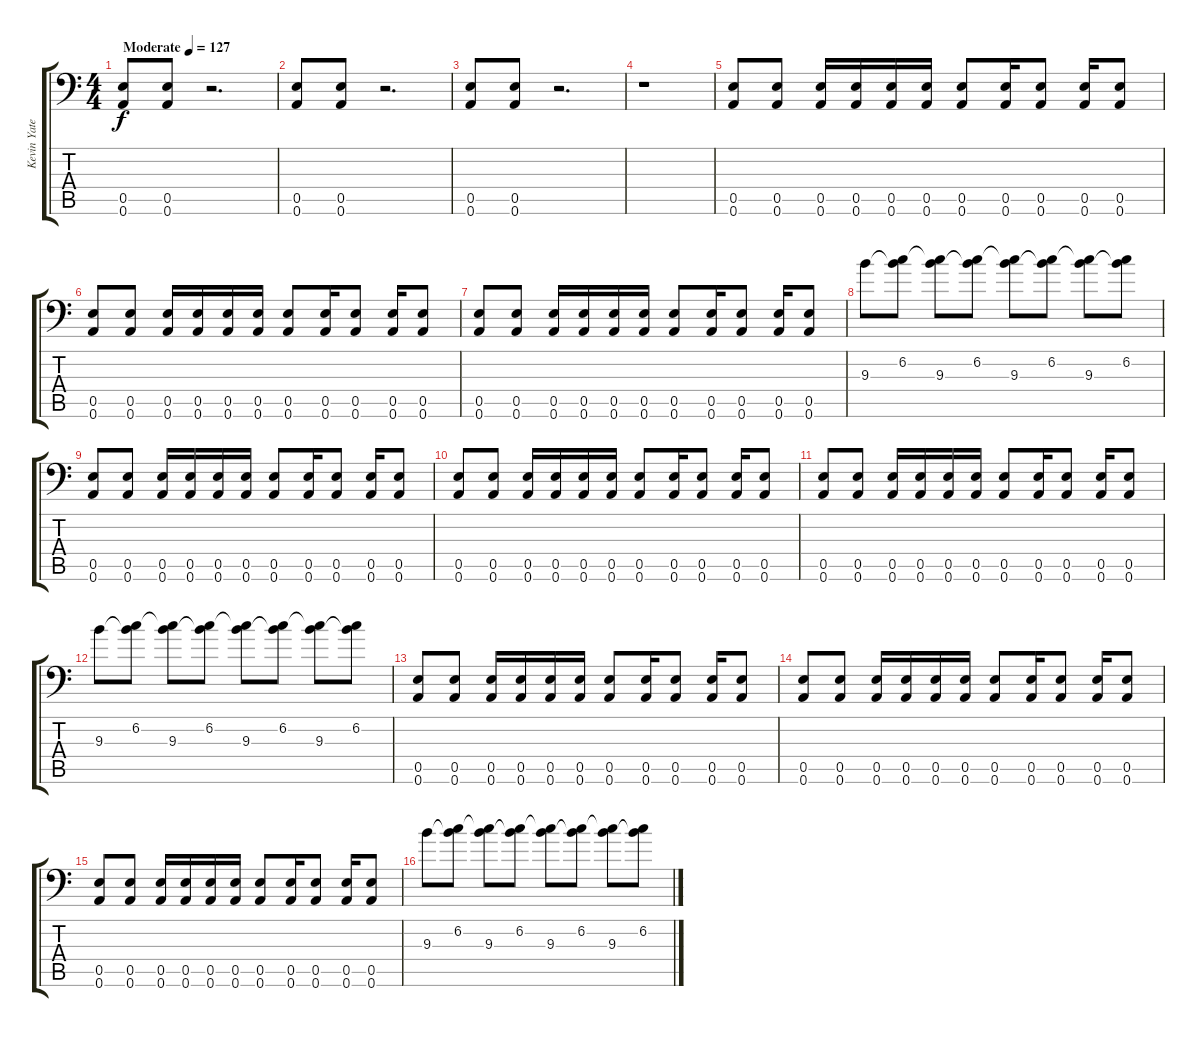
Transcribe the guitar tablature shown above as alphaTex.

\track ("Kevin Yateman" "Kevin Yate") {instrument distortionguitar}
\staff {score tabs}
\tuning (B3 Gb3 D3 A2 E2 A1) {hide}
\ts (4 4)
\tempo (127 "Moderate")
\clef f4
\ks c
(0.5 0.6).8{dy f instrument distortionguitar} (0.5 0.6).8 r.2{d} |
(0.5 0.6).8 (0.5 0.6).8 r.2{d} |
(0.5 0.6).8 (0.5 0.6).8 r.2{d} |
r.1 |
(0.5 0.6).8 (0.5 0.6).8 (0.5 0.6).16 (0.5 0.6).16 (0.5 0.6).16 (0.5 0.6).16 (0.5 0.6).8 (0.5 0.6).16 (0.5 0.6).8 (0.5 0.6).16 (0.5 0.6).8 |
(0.5 0.6).8 (0.5 0.6).8 (0.5 0.6).16 (0.5 0.6).16 (0.5 0.6).16 (0.5 0.6).16 (0.5 0.6).8 (0.5 0.6).16 (0.5 0.6).8 (0.5 0.6).16 (0.5 0.6).8 |
(0.5 0.6).8 (0.5 0.6).8 (0.5 0.6).16 (0.5 0.6).16 (0.5 0.6).16 (0.5 0.6).16 (0.5 0.6).8 (0.5 0.6).16 (0.5 0.6).8 (0.5 0.6).16 (0.5 0.6).8 |
9.3.8 (6.2 9.3{t}).8 (6.2{t} 9.3).8 (6.2 9.3{t}).8 (6.2{t} 9.3).8 (6.2 9.3{t}).8 (6.2{t} 9.3).8 (6.2 9.3{t}).8 |
(0.5 0.6).8 (0.5 0.6).8 (0.5 0.6).16 (0.5 0.6).16 (0.5 0.6).16 (0.5 0.6).16 (0.5 0.6).8 (0.5 0.6).16 (0.5 0.6).8 (0.5 0.6).16 (0.5 0.6).8 |
(0.5 0.6).8 (0.5 0.6).8 (0.5 0.6).16 (0.5 0.6).16 (0.5 0.6).16 (0.5 0.6).16 (0.5 0.6).8 (0.5 0.6).16 (0.5 0.6).8 (0.5 0.6).16 (0.5 0.6).8 |
(0.5 0.6).8 (0.5 0.6).8 (0.5 0.6).16 (0.5 0.6).16 (0.5 0.6).16 (0.5 0.6).16 (0.5 0.6).8 (0.5 0.6).16 (0.5 0.6).8 (0.5 0.6).16 (0.5 0.6).8 |
9.3.8 (6.2 9.3{t}).8 (6.2{t} 9.3).8 (6.2 9.3{t}).8 (6.2{t} 9.3).8 (6.2 9.3{t}).8 (6.2{t} 9.3).8 (6.2 9.3{t}).8 |
(0.5 0.6).8 (0.5 0.6).8 (0.5 0.6).16 (0.5 0.6).16 (0.5 0.6).16 (0.5 0.6).16 (0.5 0.6).8 (0.5 0.6).16 (0.5 0.6).8 (0.5 0.6).16 (0.5 0.6).8 |
(0.5 0.6).8 (0.5 0.6).8 (0.5 0.6).16 (0.5 0.6).16 (0.5 0.6).16 (0.5 0.6).16 (0.5 0.6).8 (0.5 0.6).16 (0.5 0.6).8 (0.5 0.6).16 (0.5 0.6).8 |
(0.5 0.6).8 (0.5 0.6).8 (0.5 0.6).16 (0.5 0.6).16 (0.5 0.6).16 (0.5 0.6).16 (0.5 0.6).8 (0.5 0.6).16 (0.5 0.6).8 (0.5 0.6).16 (0.5 0.6).8 |
9.3.8 (6.2 9.3{t}).8 (6.2{t} 9.3).8 (6.2 9.3{t}).8 (6.2{t} 9.3).8 (6.2 9.3{t}).8 (6.2{t} 9.3).8 (6.2 9.3{t}).8
